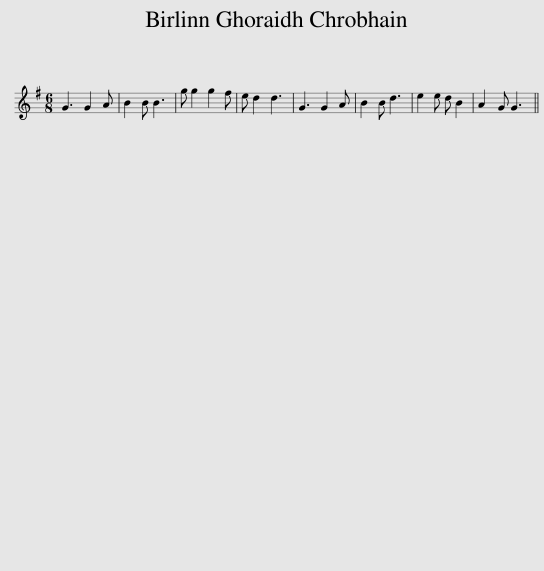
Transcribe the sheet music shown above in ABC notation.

X:1
L:1/8
M:6/8
I:linebreak $
K:G
V:1 treble
V:1
 G3 G2 A | B2 B B3 | g g2 g2 f | e d2 d3 | G3 G2 A | %5
 B2 B d3 | e2 e d B2 | A2 G G3 || %8
